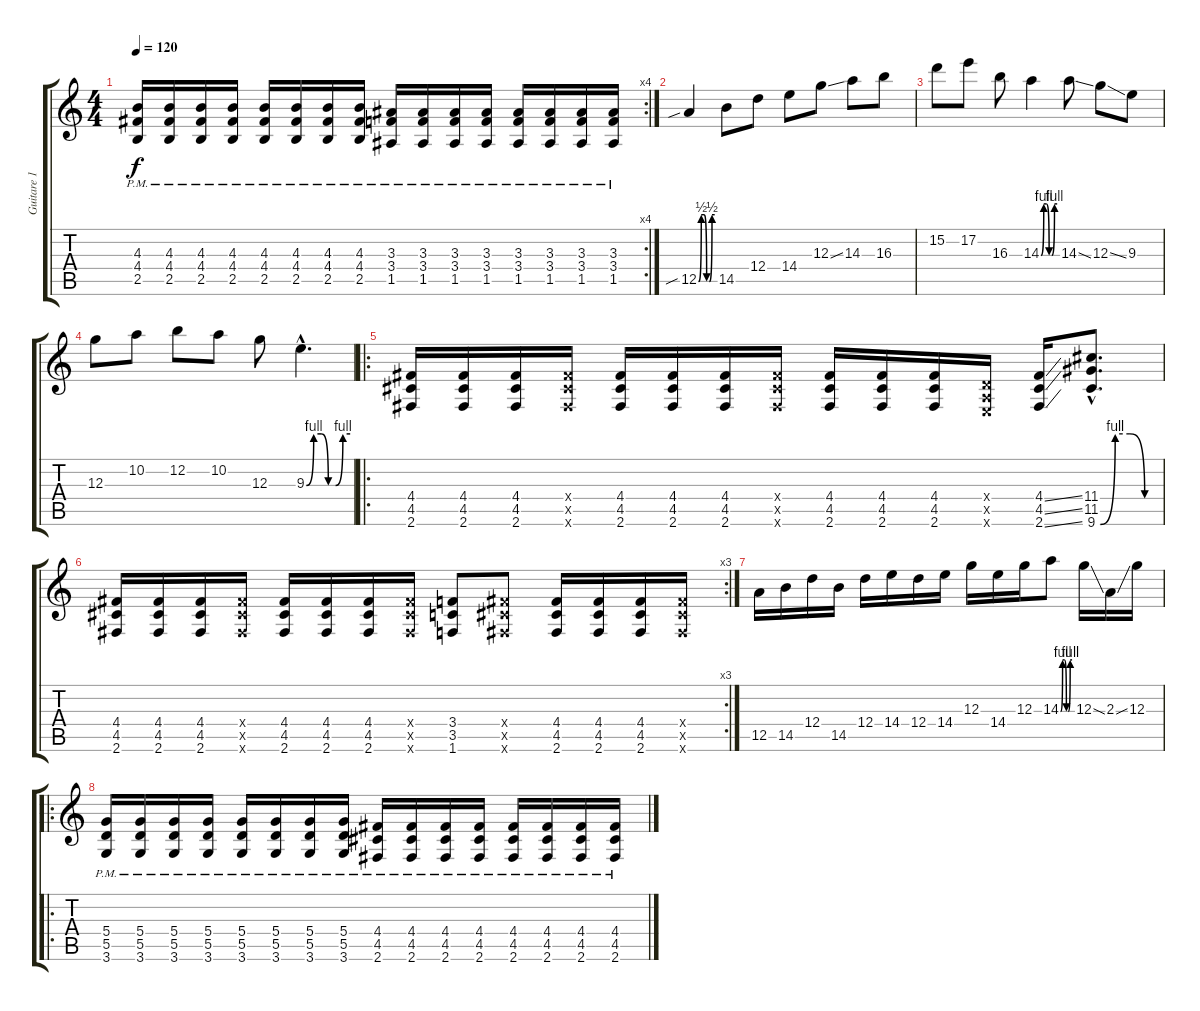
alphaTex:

\track ("Guitare 1" "Guitare 1") {instrument overdrivenguitar}
\staff {score tabs}
\tuning (E4 B3 G3 D3 A2 E2) {hide}
\rc 4
\ts (4 4)
\tempo 120
\clef g2
\ks c
(4.3{pm} 4.4{pm} 2.5{pm}).16{dy f} (4.3{pm} 4.4{pm} 2.5{pm}).16 (4.3{pm} 4.4{pm} 2.5{pm}).16 (4.3{pm} 4.4{pm} 2.5{pm}).16 (4.3{pm} 4.4{pm} 2.5{pm}).16 (4.3{pm} 4.4{pm} 2.5{pm}).16 (4.3{pm} 4.4{pm} 2.5{pm}).16 (4.3{pm} 4.4{pm} 2.5{pm}).16 (3.3{pm} 3.4{pm} 1.5{pm}).16 (3.3{pm} 3.4{pm} 1.5{pm}).16 (3.3{pm} 3.4{pm} 1.5{pm}).16 (3.3{pm} 3.4{pm} 1.5{pm}).16 (3.3{pm} 3.4{pm} 1.5{pm}).16 (3.3{pm} 3.4{pm} 1.5{pm}).16 (3.3{pm} 3.4{pm} 1.5{pm}).16 (3.3{pm} 3.4{pm} 1.5{pm}).16 |
12.5{be (custom 0 0 10 2 20 2 30 0 40 0 50 2 60 2) sib}.4 14.5.8 12.4.8 14.4.8 12.3{ss}.8 14.3.8 16.3.8 |
15.2.8 17.2.8 16.3.8 14.3{be (custom 0 0 10 4 20 4 30 0 40 0 50 4 60 4)}.4 14.3{ss}.8 12.3{ss}.8 9.3.8 |
12.3.8 10.2.8 12.2.8 10.2.8 12.3.8 9.3{be (custom 0 0 10 4 20 4 30 0 40 0 50 4 60 4) hac}.4{d} |
\ro
(4.4 4.5 2.6).16 (4.4 4.5 2.6).16 (4.4 4.5 2.6).16 (4.4{x} 4.5{x} 2.6{x}).16 (4.4 4.5 2.6).16 (4.4 4.5 2.6).16 (4.4 4.5 2.6).16 (4.4{x} 4.5{x} 2.6{x}).16 (4.4 4.5 2.6).16 (4.4 4.5 2.6).16 (4.4 4.5 2.6).16 (0.4{x} 0.5{x} 0.6{x}).16 (4.4{ss} 4.5{ss} 2.6{ss}).16 (11.4{hac} 11.5{hac} 9.6{be (custom 0 0 15 4 30 4 45 0 60 0) hac}).8{d} |
\rc 3
(4.4 4.5 2.6).16 (4.4 4.5 2.6).16 (4.4 4.5 2.6).16 (4.4{x} 4.5{x} 2.6{x}).16 (4.4 4.5 2.6).16 (4.4 4.5 2.6).16 (4.4 4.5 2.6).16 (4.4{x} 4.5{x} 2.6{x}).16 (3.4 3.5 1.6).8 (4.4{x} 4.5{x} 2.6{x}).8 (4.4 4.5 2.6).16 (4.4 4.5 2.6).16 (4.4 4.5 2.6).16 (4.4{x} 4.5{x} 2.6{x}).16 |
12.5.16 14.5.16 12.4.16 14.5.16 12.4.16 14.4.16 12.4.16 14.4.16 12.3.16 14.4.16 12.3.16 14.3{be (custom 0 0 10 4 20 4 30 0 40 0 50 4 60 4)}.8 12.3{ss}.16 2.3{ss}.16 12.3.16 |
\ro
(5.4{pm} 5.5{pm} 3.6{pm}).16 (5.4{pm} 5.5{pm} 3.6{pm}).16 (5.4{pm} 5.5{pm} 3.6{pm}).16 (5.4{pm} 5.5{pm} 3.6{pm}).16 (5.4{pm} 5.5{pm} 3.6{pm}).16 (5.4{pm} 5.5{pm} 3.6{pm}).16 (5.4{pm} 5.5{pm} 3.6{pm}).16 (5.4{pm} 5.5{pm} 3.6{pm}).16 (4.4{pm} 4.5{pm} 2.6{pm}).16 (4.4{pm} 4.5{pm} 2.6{pm}).16 (4.4{pm} 4.5{pm} 2.6{pm}).16 (4.4{pm} 4.5{pm} 2.6{pm}).16 (4.4{pm} 4.5{pm} 2.6{pm}).16 (4.4{pm} 4.5{pm} 2.6{pm}).16 (4.4{pm} 4.5{pm} 2.6{pm}).16 (4.4{pm} 4.5{pm} 2.6{pm}).16
